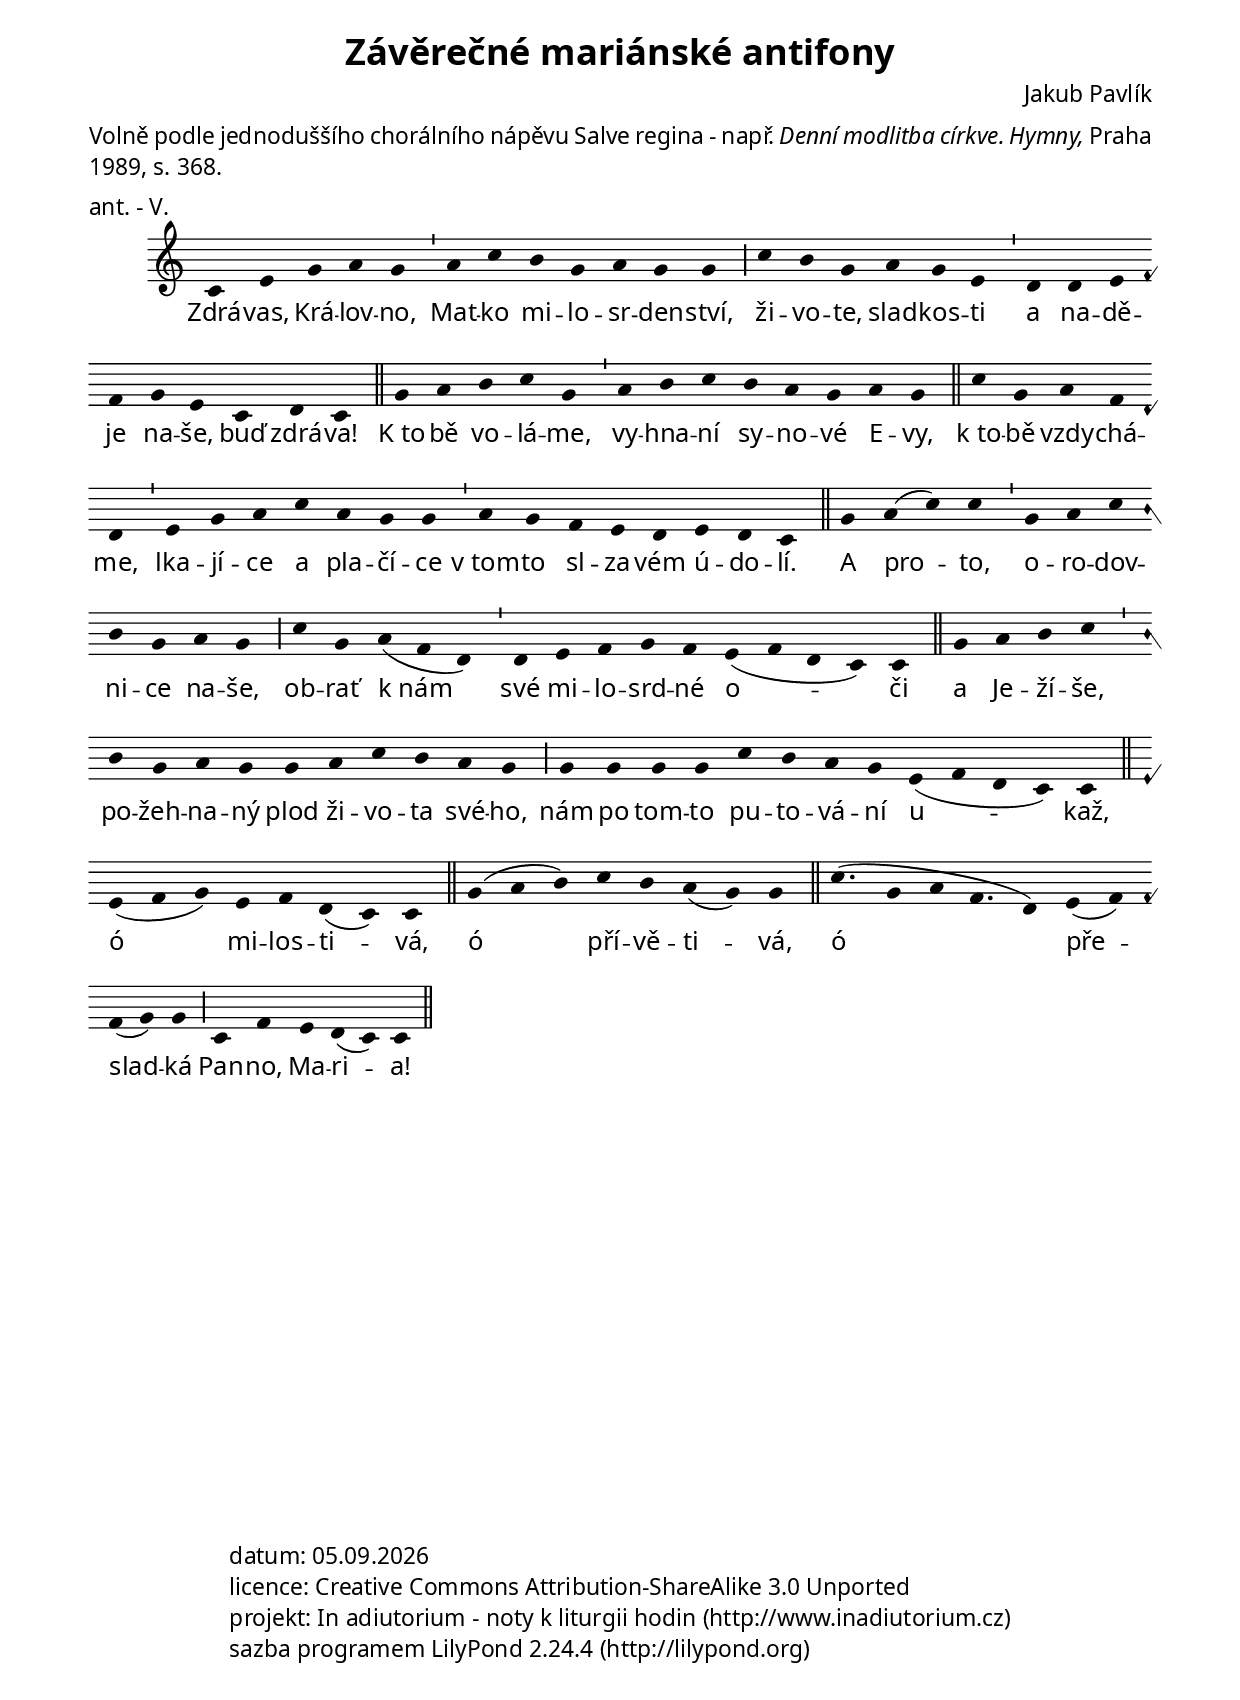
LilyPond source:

\version "2.17.24"

\header {
  title = "Závěrečné mariánské antifony"
  composer = "Jakub Pavlík"
}

\include "spolecne.ly"

\markup\justify{Volně podle jednoduššího chorálního nápěvu Salve regina -
např. \italic{Denní modlitba církve. Hymny,} Praha 1989, s. 368.}

\score {
  \relative c' {
    \choralniRezim
    c4 e g a g \barMin
    a c b g a g g \barMaior
    c b g a g e \barMin
    d d e f g e c d c \barFinalis
    
    g' a b c g \barMin
    a b c b a g a g \barFinalis
    c g a f d \barMin
    e g a c a g g \barMin
    a g f e d e d c \barFinalis
    
    g' a( c) c \barMin g a c b g a g \barMaior
    c g a( f d) \barMin d e f g f e( f d c) c \barFinalis
    
    g' a b c \barMin b g a g g a c b a g \barMaior
    g g g g c b a g e( f d c) c \barFinalis
    
    e( f g) e f d( c) c \barFinalis
    
    g'( a b) c b a( g) g \barFinalis
    
    c4.( g4 a f4. d4) e( f) f( g) g \barMaior
    c, f e d( c) c \barFinalis
  }
  \addlyrics {
    Zdrá -- vas, Krá -- lov -- no,
    Mat -- ko mi -- lo -- sr -- den -- ství,
    ži -- vo -- te, slad -- kos -- ti 
    a na -- dě -- je na -- še, buď zdrá -- va!
    
    K_to -- bě vo -- lá -- me, 
    vy -- hna -- ní sy -- no -- vé E -- vy,
    
    k_to -- bě vzdy -- chá -- me,
    lka -- jí -- ce a pla -- čí -- ce
    v_tom -- to sl -- za -- vém ú -- do -- lí.
    
    A pro -- to, o -- ro -- dov -- ni -- ce na -- še,
    ob -- rať k_nám své mi -- lo -- srd -- né o -- či
    
    a Je -- ží -- še,
    po -- žeh -- na -- ný plod ži -- vo -- ta své -- ho,
    nám po tom -- to pu -- to -- vá -- ní u -- kaž,
    
    ó mi -- los -- ti -- vá,
    
    ó pří -- vě -- ti -- vá,
    
    ó pře -- slad -- ká Pan -- no, Ma -- ri -- a!
  }
  \header {
    quid = "ant."
    modus = "V"
    differentia = "" 
    psalmus = ""
    poet = "Jednotný kancionál (30. vyd., 2004) 007"
    id = ""
    piece = \markup {\sestavTitulekBezZalmu}
  }
}